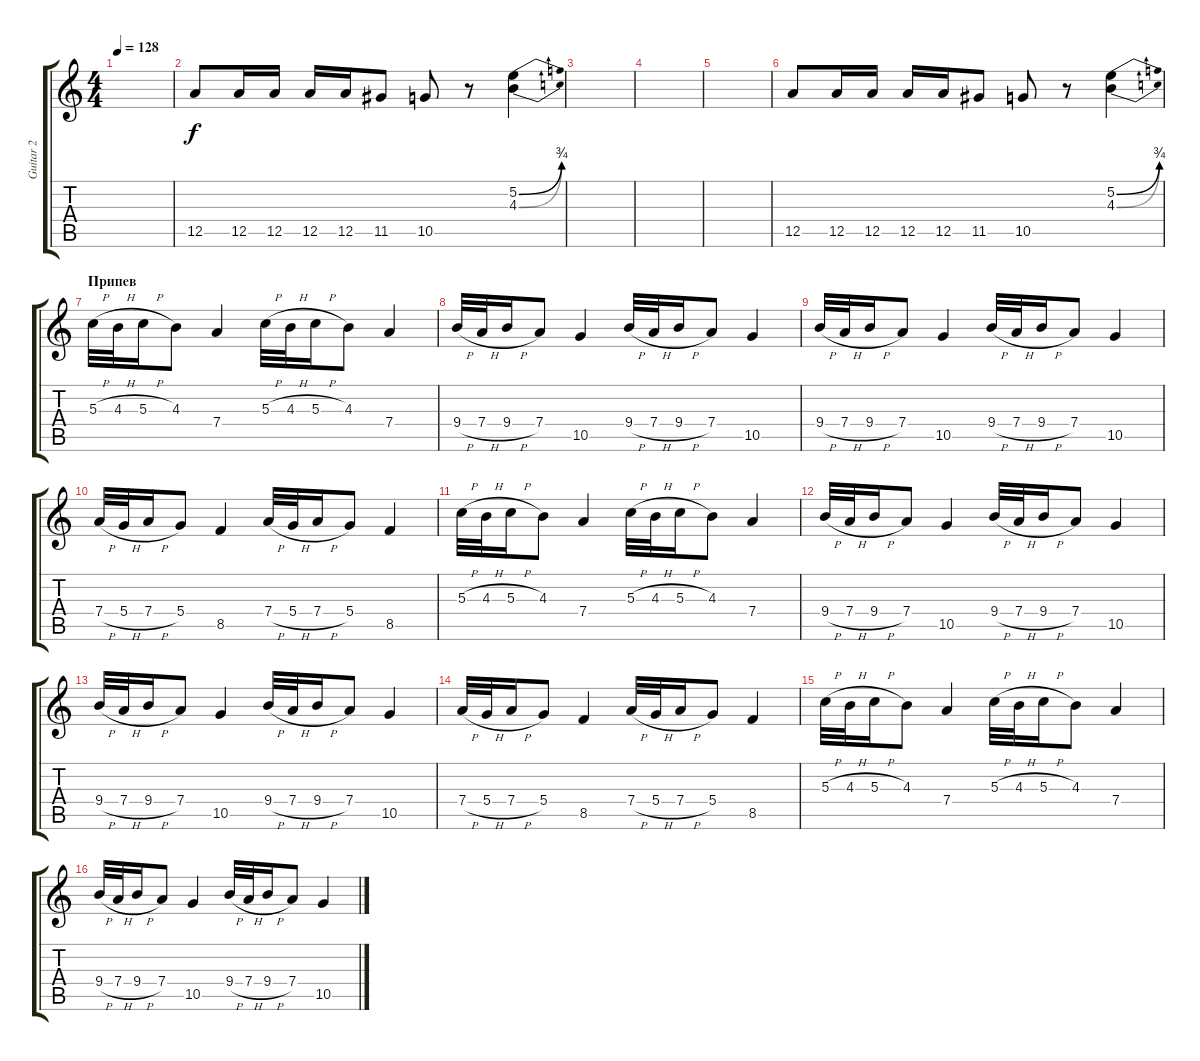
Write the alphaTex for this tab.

\track ("Guitar 2" "Guitar 2") {instrument distortionguitar}
\staff {score tabs}
\tuning (E4 B3 G3 D3 A2 E2) {hide}
\ts (4 4)
\tempo 128
\clef g2
\ks c
|
12.5.8 12.5.16 12.5.16 12.5.16 12.5.16 11.5.8 10.5.8 r.8 (5.2{be (bend 0 0 60 3)} 4.3{be (bend 0 0 60 3)}).4 |
|
|
|
12.5.8 12.5.16 12.5.16 12.5.16 12.5.16 11.5.8 10.5.8 r.8 (5.2{be (bend 0 0 60 3)} 4.3{be (bend 0 0 60 3)}).4 |
\section ("" "Припев")
5.3{h}.32 4.3{h}.32 5.3{h}.16 4.3.8 7.4.4 5.3{h}.32 4.3{h}.32 5.3{h}.16 4.3.8 7.4.4 |
9.4{h}.32 7.4{h}.32 9.4{h}.16 7.4.8 10.5.4 9.4{h}.32 7.4{h}.32 9.4{h}.16 7.4.8 10.5.4 |
9.4{h}.32 7.4{h}.32 9.4{h}.16 7.4.8 10.5.4 9.4{h}.32 7.4{h}.32 9.4{h}.16 7.4.8 10.5.4 |
7.4{h}.32 5.4{h}.32 7.4{h}.16 5.4.8 8.5.4 7.4{h}.32 5.4{h}.32 7.4{h}.16 5.4.8 8.5.4 |
5.3{h}.32 4.3{h}.32 5.3{h}.16 4.3.8 7.4.4 5.3{h}.32 4.3{h}.32 5.3{h}.16 4.3.8 7.4.4 |
9.4{h}.32 7.4{h}.32 9.4{h}.16 7.4.8 10.5.4 9.4{h}.32 7.4{h}.32 9.4{h}.16 7.4.8 10.5.4 |
9.4{h}.32 7.4{h}.32 9.4{h}.16 7.4.8 10.5.4 9.4{h}.32 7.4{h}.32 9.4{h}.16 7.4.8 10.5.4 |
7.4{h}.32 5.4{h}.32 7.4{h}.16 5.4.8 8.5.4 7.4{h}.32 5.4{h}.32 7.4{h}.16 5.4.8 8.5.4 |
5.3{h}.32 4.3{h}.32 5.3{h}.16 4.3.8 7.4.4 5.3{h}.32 4.3{h}.32 5.3{h}.16 4.3.8 7.4.4 |
9.4{h}.32 7.4{h}.32 9.4{h}.16 7.4.8 10.5.4 9.4{h}.32 7.4{h}.32 9.4{h}.16 7.4.8 10.5.4
